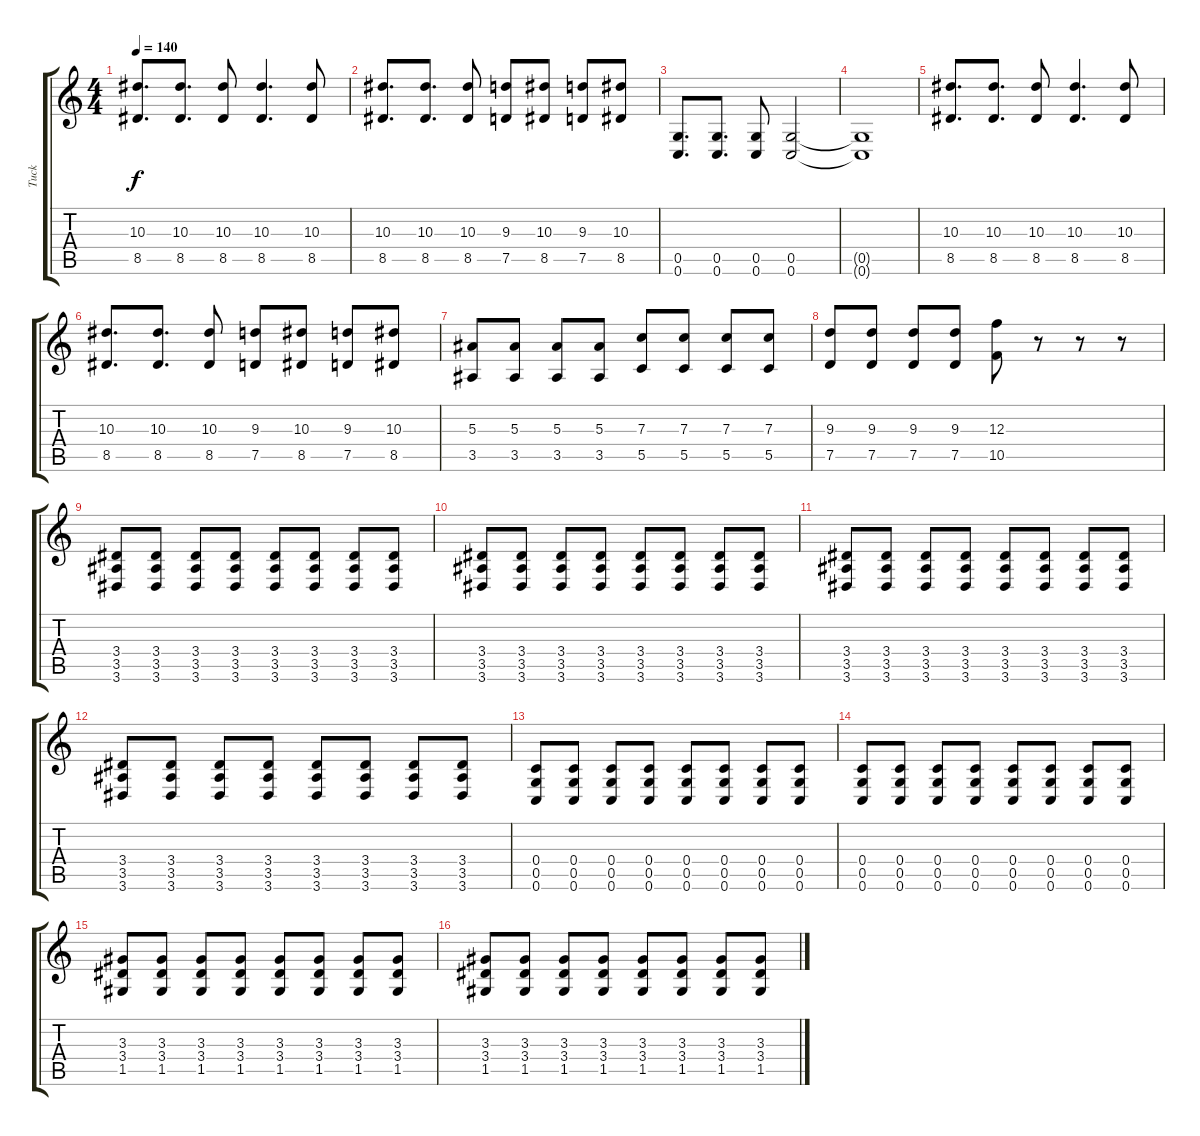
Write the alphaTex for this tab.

\track ("Tuck" "Tuck") {instrument distortionguitar}
\staff {score tabs}
\tuning (D4 A3 F3 C3 G2 C2) {hide}
\ts (4 4)
\tempo 140
\clef g2
\ks c
(10.3 8.5).8{d dy f} (10.3 8.5).8{d} (10.3 8.5).8 (10.3 8.5).4{d} (10.3 8.5).8 |
(10.3 8.5).8{d} (10.3 8.5).8{d} (10.3 8.5).8 (9.3 7.5).8 (10.3 8.5).8 (9.3 7.5).8 (10.3 8.5).8 |
(0.5 0.6).8{d} (0.5 0.6).8{d} (0.5 0.6).8 (0.5 0.6).2 |
(0.5{t} 0.6{t}).1 |
(10.3 8.5).8{d} (10.3 8.5).8{d} (10.3 8.5).8 (10.3 8.5).4{d} (10.3 8.5).8 |
(10.3 8.5).8{d} (10.3 8.5).8{d} (10.3 8.5).8 (9.3 7.5).8 (10.3 8.5).8 (9.3 7.5).8 (10.3 8.5).8 |
(5.3 3.5).8 (5.3 3.5).8 (5.3 3.5).8 (5.3 3.5).8 (7.3 5.5).8 (7.3 5.5).8 (7.3 5.5).8 (7.3 5.5).8 |
(9.3 7.5).8 (9.3 7.5).8 (9.3 7.5).8 (9.3 7.5).8 (12.3 10.5).8 r.8 r.8 r.8 |
(3.4 3.5 3.6).8 (3.4 3.5 3.6).8 (3.4 3.5 3.6).8 (3.4 3.5 3.6).8 (3.4 3.5 3.6).8 (3.4 3.5 3.6).8 (3.4 3.5 3.6).8 (3.4 3.5 3.6).8 |
(3.4 3.5 3.6).8 (3.4 3.5 3.6).8 (3.4 3.5 3.6).8 (3.4 3.5 3.6).8 (3.4 3.5 3.6).8 (3.4 3.5 3.6).8 (3.4 3.5 3.6).8 (3.4 3.5 3.6).8 |
(3.4 3.5 3.6).8 (3.4 3.5 3.6).8 (3.4 3.5 3.6).8 (3.4 3.5 3.6).8 (3.4 3.5 3.6).8 (3.4 3.5 3.6).8 (3.4 3.5 3.6).8 (3.4 3.5 3.6).8 |
(3.4 3.5 3.6).8 (3.4 3.5 3.6).8 (3.4 3.5 3.6).8 (3.4 3.5 3.6).8 (3.4 3.5 3.6).8 (3.4 3.5 3.6).8 (3.4 3.5 3.6).8 (3.4 3.5 3.6).8 |
(0.4 0.5 0.6).8 (0.4 0.5 0.6).8 (0.4 0.5 0.6).8 (0.4 0.5 0.6).8 (0.4 0.5 0.6).8 (0.4 0.5 0.6).8 (0.4 0.5 0.6).8 (0.4 0.5 0.6).8 |
(0.4 0.5 0.6).8 (0.4 0.5 0.6).8 (0.4 0.5 0.6).8 (0.4 0.5 0.6).8 (0.4 0.5 0.6).8 (0.4 0.5 0.6).8 (0.4 0.5 0.6).8 (0.4 0.5 0.6).8 |
(3.3 3.4 1.5).8 (3.3 3.4 1.5).8 (3.3 3.4 1.5).8 (3.3 3.4 1.5).8 (3.3 3.4 1.5).8 (3.3 3.4 1.5).8 (3.3 3.4 1.5).8 (3.3 3.4 1.5).8 |
(3.3 3.4 1.5).8 (3.3 3.4 1.5).8 (3.3 3.4 1.5).8 (3.3 3.4 1.5).8 (3.3 3.4 1.5).8 (3.3 3.4 1.5).8 (3.3 3.4 1.5).8 (3.3 3.4 1.5).8
